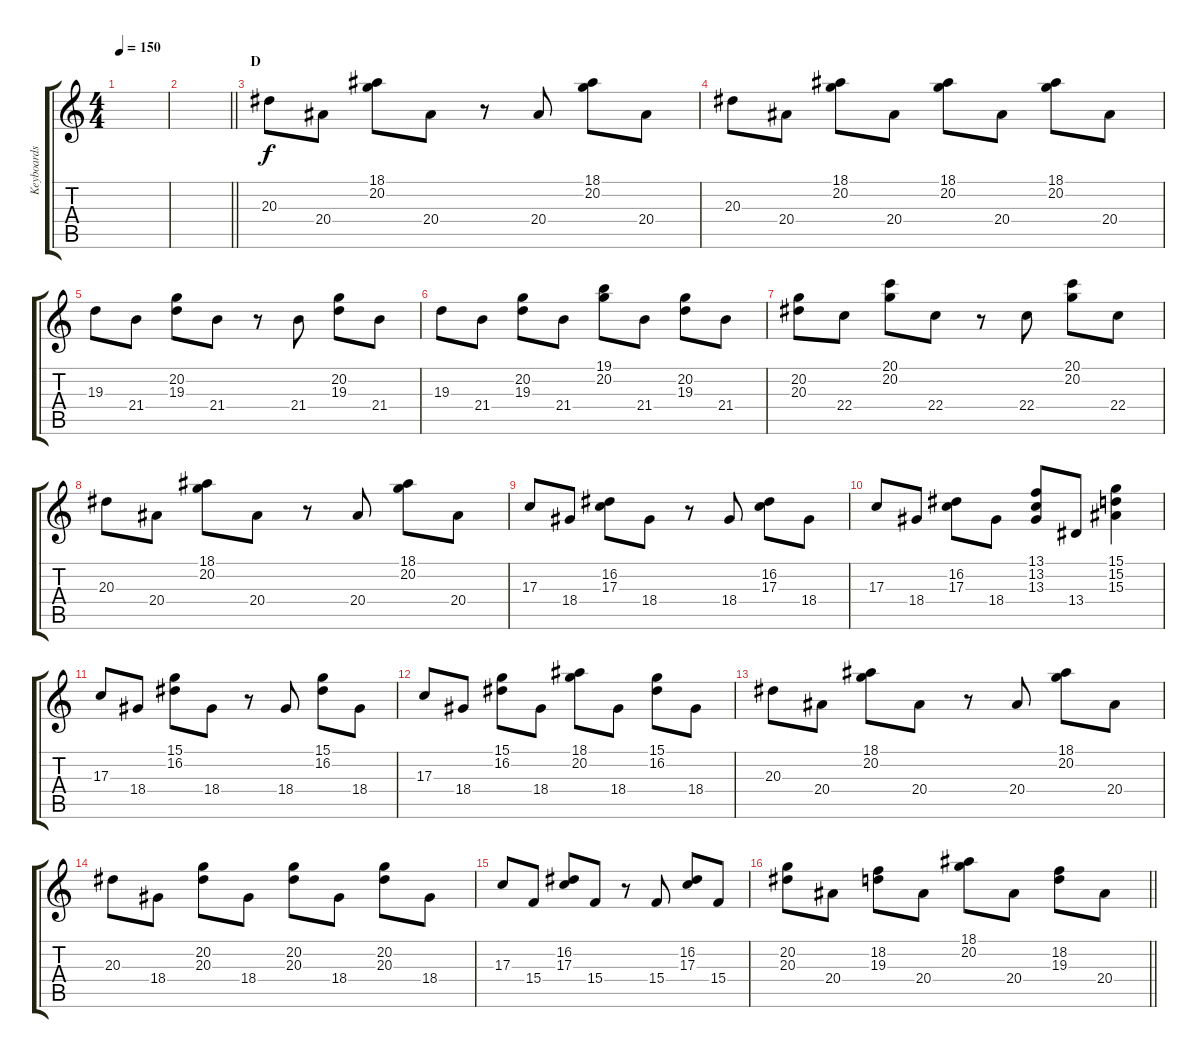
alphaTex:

\track ("Keyboards" "Keyboards") {instrument tremolostrings}
\staff {score tabs}
\tuning (E4 B3 G3 D3 A2 E2) {hide}
\ts (4 4)
\tempo 150
\clef g2
\ks c
|
\barLineRight lightlight
|
\section ("" "D")
20.3.8 20.4.8 (18.1 20.2).8 20.4.8 r.8 20.4.8 (18.1 20.2).8 20.4.8 |
20.3.8 20.4.8 (18.1 20.2).8 20.4.8 (18.1 20.2).8 20.4.8 (18.1 20.2).8 20.4.8 |
19.3.8 21.4.8 (20.2 19.3).8 21.4.8 r.8 21.4.8 (20.2 19.3).8 21.4.8 |
19.3.8 21.4.8 (20.2 19.3).8 21.4.8 (19.1 20.2).8 21.4.8 (20.2 19.3).8 21.4.8 |
(20.2 20.3).8 22.4.8 (20.1 20.2).8 22.4.8 r.8 22.4.8 (20.1 20.2).8 22.4.8 |
20.3.8 20.4.8 (18.1 20.2).8 20.4.8 r.8 20.4.8 (18.1 20.2).8 20.4.8 |
17.3.8 18.4.8 (16.2 17.3).8 18.4.8 r.8 18.4.8 (16.2 17.3).8 18.4.8 |
17.3.8 18.4.8 (16.2 17.3).8 18.4.8 (13.1 13.2 13.3).8 13.4.8 (15.1 15.2 15.3).4 |
17.3.8 18.4.8 (15.1 16.2).8 18.4.8 r.8 18.4.8 (15.1 16.2).8 18.4.8 |
17.3.8 18.4.8 (15.1 16.2).8 18.4.8 (18.1 20.2).8 18.4.8 (15.1 16.2).8 18.4.8 |
20.3.8 20.4.8 (18.1 20.2).8 20.4.8 r.8 20.4.8 (18.1 20.2).8 20.4.8 |
20.3.8 18.4.8 (20.2 20.3).8 18.4.8 (20.2 20.3).8 18.4.8 (20.2 20.3).8 18.4.8 |
17.3.8 15.4.8 (16.2 17.3).8 15.4.8 r.8 15.4.8 (16.2 17.3).8 15.4.8 |
\barLineRight lightlight
(20.2 20.3).8 20.4.8 (18.2 19.3).8 20.4.8 (18.1 20.2).8 20.4.8 (18.2 19.3).8 20.4.8
